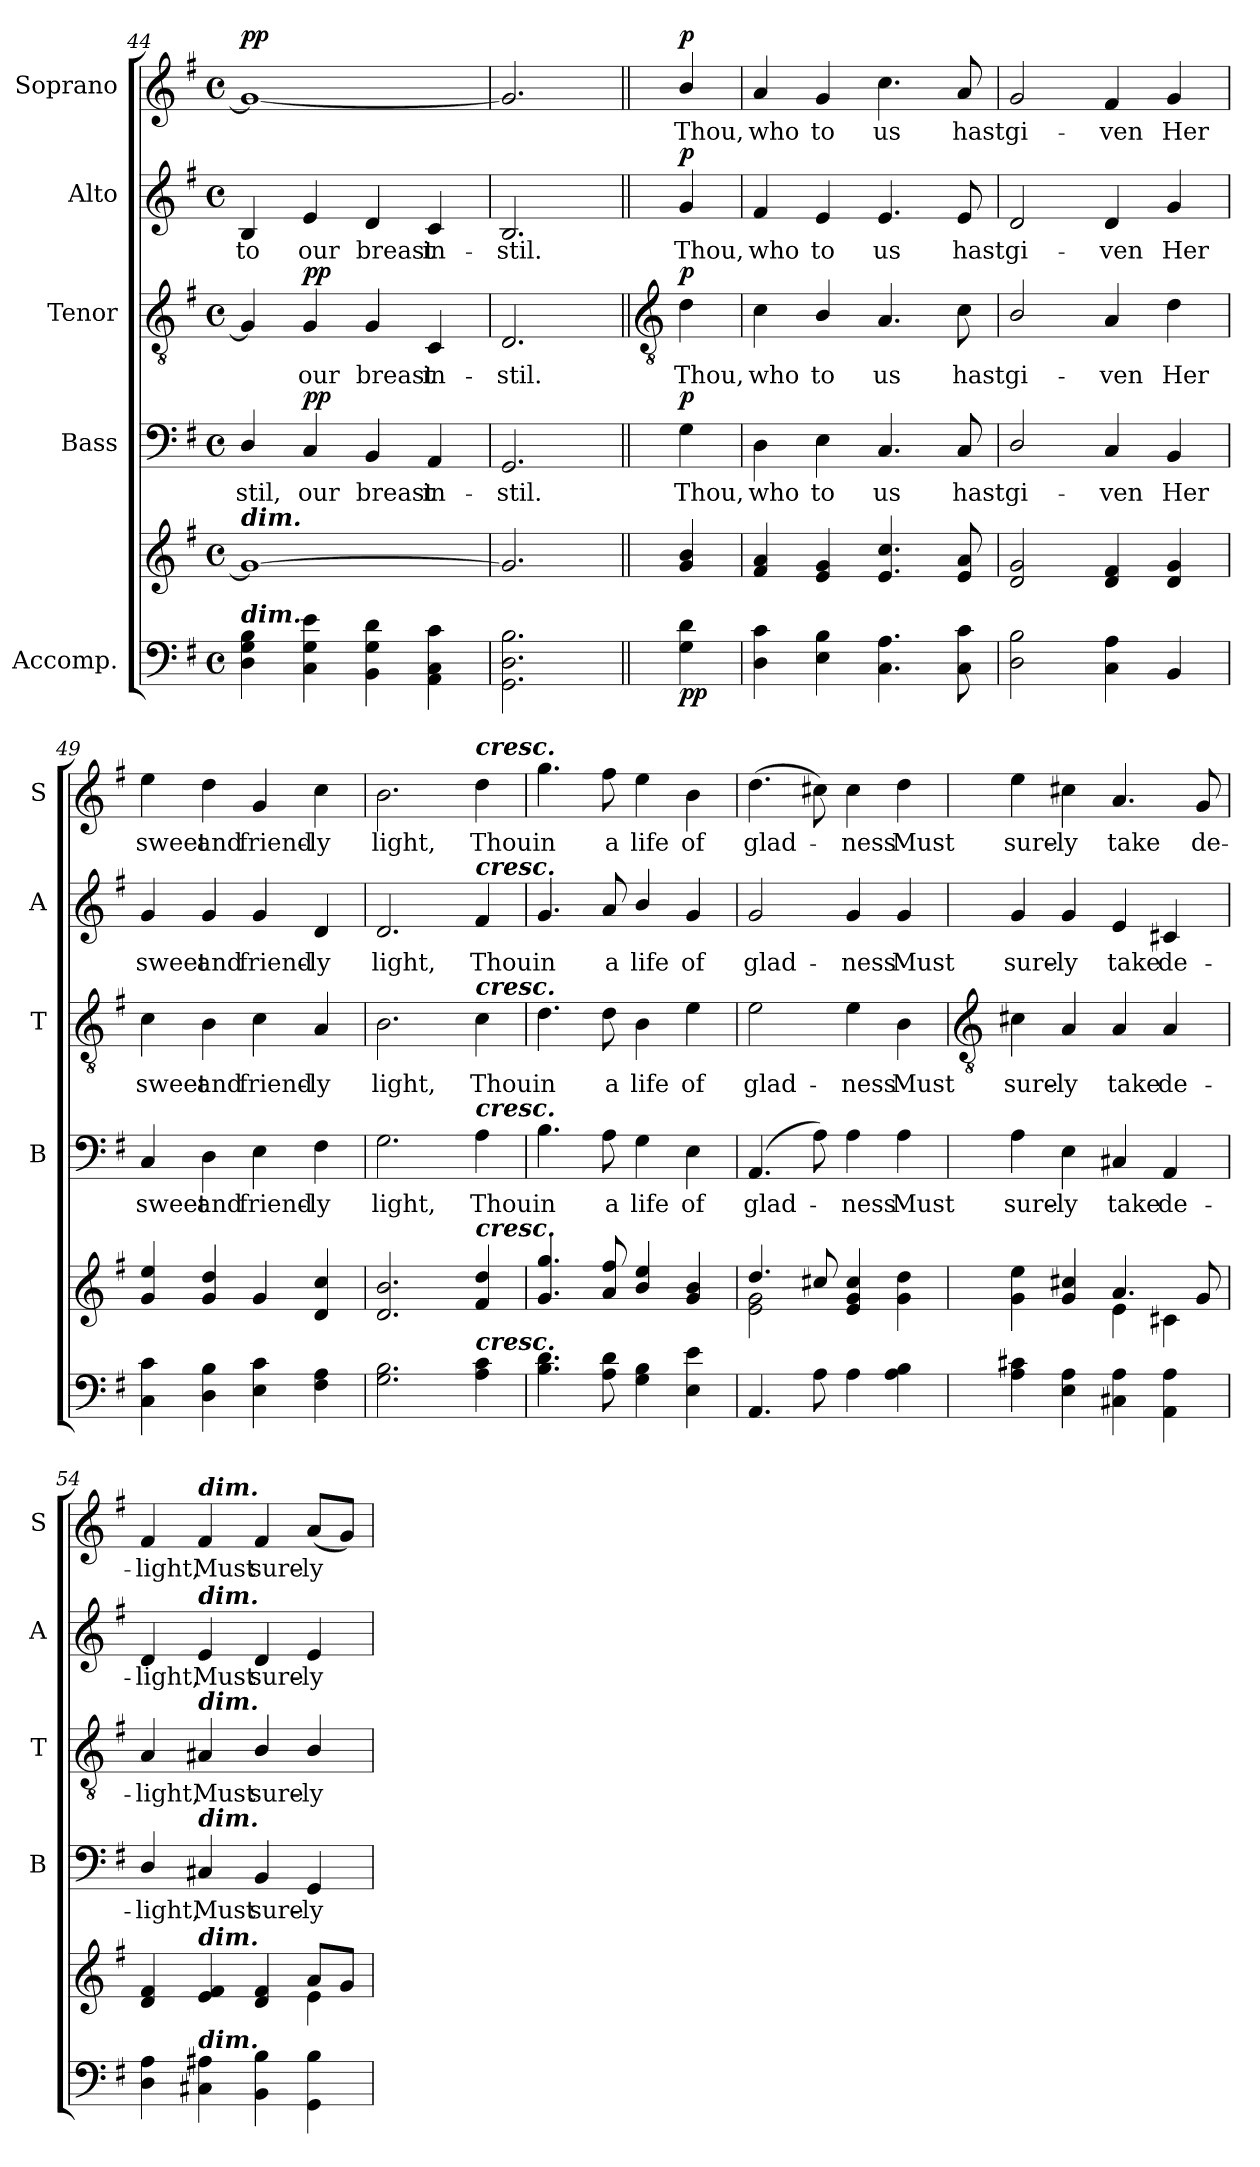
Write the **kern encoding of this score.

**kern	**kern	**dynam	**kern	**text	**dynam	**kern	**text	**dynam	**kern	**text	**dynam	**kern	**text	**dynam
*part5	*part5	*part5	*part4	*part4	*part4	*part3	*part3	*part3	*part2	*part2	*part2	*part1	*part1	*part1
*staff6	*staff5	*staff5/6	*staff4	*staff4	*staff4	*staff3	*staff3	*staff3	*staff2	*staff2	*staff2	*staff1	*staff1	*staff1
*I"Accomp.	*	*	*I"Bass	*	*	*I"Tenor	*	*	*I"Alto	*	*	*I"Soprano	*	*
*	*	*	*I'B	*	*	*I'T	*	*	*I'A	*	*	*I'S	*	*
*clefF4	*clefG2	*	*clefF4	*	*	*clefGv2	*	*	*clefG2	*	*	*clefG2	*	*
*k[f#]	*k[f#]	*	*k[f#]	*	*	*k[f#]	*	*	*k[f#]	*	*	*k[f#]	*	*
*G:	*G:	*	*G:	*	*	*G:	*	*	*G:	*	*	*G:	*	*
*M4/4	*M4/4	*	*M4/4	*	*	*M4/4	*	*	*M4/4	*	*	*M4/4	*	*
*met(c)	*met(c)	*	*met(c)	*	*	*met(c)	*	*	*met(c)	*	*	*met(c)	*	*
=44	=44	=44	=44	=44	=44	=44	=44	=44	=44	=44	=44	=44	=44	=44
*	*^	*	*	*	*	*	*	*	*	*	*	*	*	*
!	!LO:TX:a:Bi:t=dim.	!	!	!	!	!	!	!	!	!	!	!	!	!	!
!LO:TX:a:Bi:t=dim.	!	!	!	!	!	!	!	!	!	!	!	!	!	!	!
!	!	!	!	!	!LO:LY:b	!	!	!	!	!	!LO:LY:b	!	!	!	!LO:DY:b
4D\ 4G\ 4B\	1g_	1ryy	.	4D/	-stil,	.	4G]	.	.	4B	-to	.	1g_	.	pp
!	!	!	!	!	!LO:LY:b	!LO:DY:b	!	!LO:LY:b	!LO:DY:b	!	!LO:LY:b	!	!	!	!
4C 4G 4e	.	.	.	4C	our	pp	4G	our	pp	4e	our	.	.	.	.
!	!	!	!	!	!LO:LY:b	!	!	!LO:LY:b	!	!	!LO:LY:b	!	!	!	!
4BB 4G 4d	.	.	.	4BB	breast	.	4G	breast	.	4d	breast	.	.	.	.
!	!	!	!	!	!LO:LY:b	!	!	!LO:LY:b	!	!	!LO:LY:b	!	!	!	!
4AA 4C 4c	.	.	.	4AA	in-	.	4C	in-	.	4c	in-	.	.	.	.
=45	=45	=45	=45	=45	=45	=45	=45	=45	=45	=45	=45	=45	=45	=45	=45
!	!	!	!	!	!LO:LY:b	!	!	!LO:LY:b	!	!	!LO:LY:b	!	!	!	!
2.GG 2.D 2.B	2.g]	2.ryy	.	2.GG	-stil.	.	2.D	-stil.	.	2.B	-stil.	.	2.g]	.	.
!!LO:LB:g=z
=46||	=46||	=46||	=46||	=46||	=46||	=46||	=46||	=46||	=46||	=46||	=46||	=46||	=46||	=46||	=46||
*	*	*	*	*	*	*	*clefGv2	*	*	*	*	*	*	*	*
!	!	!	!LO:DY:b=2	!	!LO:LY:b	!	!	!LO:LY:b	!	!	!LO:LY:b	!	!	!LO:LY:b	!
!	!	!	!LO:DY:n=1:b	!	!	!LO:DY:b	!	!	!LO:DY:b	!	!	!LO:DY:b	!	!	!LO:DY:b
4G 4d	4g/ 4b/	4ryy	p p	4G	Thou,	p	4d	Thou,	p	4g	Thou,	p	4b/	Thou,	p
=47	=47	=47	=47	=47	=47	=47	=47	=47	=47	=47	=47	=47	=47	=47	=47
!	!	!	!	!	!LO:LY:b	!	!	!LO:LY:b	!	!	!LO:LY:b	!	!	!LO:LY:b	!
4D 4c	4f# 4a	1ryy	.	4D	who	.	4c	who	.	4f#	who	.	4a	who	.
!	!	!	!	!	!LO:LY:b	!	!	!LO:LY:b	!	!	!LO:LY:b	!	!	!LO:LY:b	!
4E 4B	4e 4g	.	.	4E	to	.	4B/	to	.	4e	to	.	4g	to	.
!	!	!	!	!	!LO:LY:b	!	!	!LO:LY:b	!	!	!LO:LY:b	!	!	!LO:LY:b	!
4.C 4.A	4.e 4.cc	.	.	4.C	us	.	4.A	us	.	4.e	us	.	4.cc	us	.
!	!	!	!	!	!LO:LY:b	!	!	!LO:LY:b	!	!	!LO:LY:b	!	!	!LO:LY:b	!
8C 8c	8e 8a	.	.	8C	hast	.	8c	hast	.	8e	hast	.	8a	hast	.
=48	=48	=48	=48	=48	=48	=48	=48	=48	=48	=48	=48	=48	=48	=48	=48
!	!	!	!	!	!LO:LY:b	!	!	!LO:LY:b	!	!	!LO:LY:b	!	!	!LO:LY:b	!
2D 2B	2d 2g	1ryy	.	2D/	gi-	.	2B/	gi-	.	2d	gi-	.	2g	gi-	.
!	!	!	!	!	!LO:LY:b	!	!	!LO:LY:b	!	!	!LO:LY:b	!	!	!LO:LY:b	!
4C 4A	4d 4f#	.	.	4C	-ven	.	4A	-ven	.	4d	-ven	.	4f#	-ven	.
!	!	!	!	!	!LO:LY:b	!	!	!LO:LY:b	!	!	!LO:LY:b	!	!	!LO:LY:b	!
4BB	4d 4g	.	.	4BB	Her	.	4d	Her	.	4g	Her	.	4g	Her	.
=49	=49	=49	=49	=49	=49	=49	=49	=49	=49	=49	=49	=49	=49	=49	=49
!	!	!	!	!	!LO:LY:b	!	!	!LO:LY:b	!	!	!LO:LY:b	!	!	!LO:LY:b	!
4C 4c	4g 4ee	1ryy	.	4C	sweet	.	4c	sweet	.	4g	sweet	.	4ee	sweet	.
!	!	!	!	!	!LO:LY:b	!	!	!LO:LY:b	!	!	!LO:LY:b	!	!	!LO:LY:b	!
4D 4B	4g 4dd	.	.	4D	and	.	4B	and	.	4g	and	.	4dd	and	.
!	!	!	!	!	!LO:LY:b	!	!	!LO:LY:b	!	!	!LO:LY:b	!	!	!LO:LY:b	!
4E 4c	4g	.	.	4E	friend-	.	4c	friend-	.	4g	friend-	.	4g	friend-	.
!	!	!	!	!	!LO:LY:b	!	!	!LO:LY:b	!	!	!LO:LY:b	!	!	!LO:LY:b	!
4F# 4A	4d 4cc	.	.	4F#	-ly	.	4A	-ly	.	4d	-ly	.	4cc	-ly	.
=50	=50	=50	=50	=50	=50	=50	=50	=50	=50	=50	=50	=50	=50	=50	=50
!	!	!	!	!	!LO:LY:b	!	!	!LO:LY:b	!	!	!LO:LY:b	!	!	!LO:LY:b	!
2.G 2.B	2.d 2.b	1ryy	.	2.G	light,	.	2.B	light,	.	2.d	light,	.	2.b	light,	.
!	!	!	!	!	!	!	!	!	!	!	!	!	!LO:TX:a:Bi:t=cresc.	!	!
!	!	!	!	!	!	!	!	!	!	!LO:TX:a:Bi:t=cresc.	!	!	!	!	!
!	!	!	!	!	!	!	!LO:TX:a:Bi:t=cresc.	!	!	!	!	!	!	!	!
!	!	!	!	!LO:TX:a:Bi:t=cresc.	!	!	!	!	!	!	!	!	!	!	!
!	!LO:TX:a:Bi:t=cresc.	!	!	!	!	!	!	!	!	!	!	!	!	!	!
!LO:TX:a:Bi:t=cresc.	!	!	!	!	!	!	!	!	!	!	!	!	!	!	!
!	!	!	!	!	!LO:LY:b	!	!	!LO:LY:b	!	!	!LO:LY:b	!	!	!LO:LY:b	!
4A 4c	4f# 4dd	.	.	4A	Thou	.	4c	Thou	.	4f#	Thou	.	4dd	Thou	.
=51	=51	=51	=51	=51	=51	=51	=51	=51	=51	=51	=51	=51	=51	=51	=51
!	!	!	!	!	!LO:LY:b	!	!	!LO:LY:b	!	!	!LO:LY:b	!	!	!LO:LY:b	!
4.B 4.d	4.g 4.gg	1ryy	.	4.B	in	.	4.d	in	.	4.g	in	.	4.gg	in	.
!	!	!	!	!	!LO:LY:b	!	!	!LO:LY:b	!	!	!LO:LY:b	!	!	!LO:LY:b	!
8A 8d	8a 8ff#	.	.	8A	a	.	8d	a	.	8a	a	.	8ff#	a	.
!	!	!	!	!	!LO:LY:b	!	!	!LO:LY:b	!	!	!LO:LY:b	!	!	!LO:LY:b	!
4G 4B	4b 4ee	.	.	4G	life	.	4B	life	.	4b/	life	.	4ee	life	.
!	!	!	!	!	!LO:LY:b	!	!	!LO:LY:b	!	!	!LO:LY:b	!	!	!LO:LY:b	!
4E 4e	4g 4b	.	.	4E	of	.	4e	of	.	4g	of	.	4b	of	.
=52	=52	=52	=52	=52	=52	=52	=52	=52	=52	=52	=52	=52	=52	=52	=52
!	!	!	!	!	!LO:LY:b	!	!	!LO:LY:b	!	!	!LO:LY:b	!	!	!LO:LY:b	!
4.AA	4.dd/	2e\ 2g\	.	(4.AA	glad-	.	2e	glad-	.	2g	glad-	.	(>4.dd	glad-	.
8A	8cc#X/	.	.	8A)	.	.	.	.	.	.	.	.	8cc#X)	.	.
!	!	!	!	!	!LO:LY:b	!	!	!LO:LY:b	!	!	!LO:LY:b	!	!	!LO:LY:b	!
4A	4e 4g 4cc#	2ryy	.	4A	ness	.	4e	-ness	.	4g	-ness	.	4cc#	ness	.
!	!	!	!	!	!LO:LY:b	!	!	!LO:LY:b	!	!	!LO:LY:b	!	!	!LO:LY:b	!
4A 4B	4g 4dd	.	.	4A	Must	.	4B	Must	.	4g	Must	.	4dd	Must	.
!!LO:LB:g=z
=53	=53	=53	=53	=53	=53	=53	=53	=53	=53	=53	=53	=53	=53	=53	=53
*	*	*	*	*	*	*	*clefGv2	*	*	*	*	*	*	*	*
!	!	!	!	!	!LO:LY:b	!	!	!LO:LY:b	!	!	!LO:LY:b	!	!	!LO:LY:b	!
4A 4c#X	4g 4ee	2ryy	.	4A	sure-	.	4c#X	sure-	.	4g	sure-	.	4ee	sure-	.
!	!	!	!	!	!LO:LY:b	!	!	!LO:LY:b	!	!	!LO:LY:b	!	!	!LO:LY:b	!
4E 4A	4g 4cc#X	.	.	4E	-ly	.	4A	-ly	.	4g	-ly	.	4cc#X	-ly	.
!	!	!	!	!	!LO:LY:b	!	!	!LO:LY:b	!	!	!LO:LY:b	!	!	!LO:LY:b	!
4C#X 4A	4.a	4e\	.	4C#X	take	.	4A	take	.	4e	take	.	4.a	take	.
!	!	!	!	!	!LO:LY:b	!	!	!LO:LY:b	!	!	!LO:LY:b	!	!	!	!
4AA 4A	.	4c#X\	.	4AA	de-	.	4A	de-	.	4c#X	de-	.	.	.	.
!	!	!	!	!	!	!	!	!	!	!	!	!	!	!LO:LY:b	!
.	8g	.	.	.	.	.	.	.	.	.	.	.	8g	de-	.
=54	=54	=54	=54	=54	=54	=54	=54	=54	=54	=54	=54	=54	=54	=54	=54
!	!	!	!	!	!LO:LY:b	!	!	!LO:LY:b	!	!	!LO:LY:b	!	!	!LO:LY:b	!
4D\ 4A\	4d 4f#	2.ryy	.	4D/	-light,	.	4A	-light,	.	4d	-light,	.	4f#	-light,	.
!	!	!	!	!	!	!	!	!	!	!	!	!	!LO:TX:a:Bi:t=dim.	!	!
!	!	!	!	!	!	!	!	!	!	!LO:TX:a:Bi:t=dim.	!	!	!	!	!
!	!	!	!	!	!	!	!LO:TX:a:Bi:t=dim.	!	!	!	!	!	!	!	!
!	!	!	!	!LO:TX:a:Bi:t=dim.	!	!	!	!	!	!	!	!	!	!	!
!	!LO:TX:a:Bi:t=dim.	!	!	!	!	!	!	!	!	!	!	!	!	!	!
!LO:TX:a:Bi:t=dim.	!	!	!	!	!	!	!	!	!	!	!	!	!	!	!
!	!	!	!	!	!LO:LY:b	!	!	!LO:LY:b	!	!	!LO:LY:b	!	!	!LO:LY:b	!
4C#X 4A#X	4e 4f#	.	.	4C#X	Must	.	4A#X	Must	.	4e	Must	.	4f#	Must	.
!	!	!	!	!	!LO:LY:b	!	!	!LO:LY:b	!	!	!LO:LY:b	!	!	!LO:LY:b	!
4BB 4B	4d 4f#	.	.	4BB	sure-	.	4B/	sure-	.	4d	sure-	.	4f#	sure-	.
!	!	!	!	!	!LO:LY:b	!	!	!LO:LY:b	!	!	!LO:LY:b	!	!	!LO:LY:b	!
4GG 4B	8aL	4e\	.	4GG	-ly	.	4B/	-ly	.	4e	-ly	.	(<8aL	-ly	.
.	8gJ	.	.	.	.	.	.	.	.	.	.	.	8gJ)	.	.
*	*v	*v	*	*	*	*	*	*	*	*	*	*	*	*	*
=	=	=	=	=	=	=	=	=	=	=	=	=	=	=
*-	*-	*-	*-	*-	*-	*-	*-	*-	*-	*-	*-	*-	*-	*-
